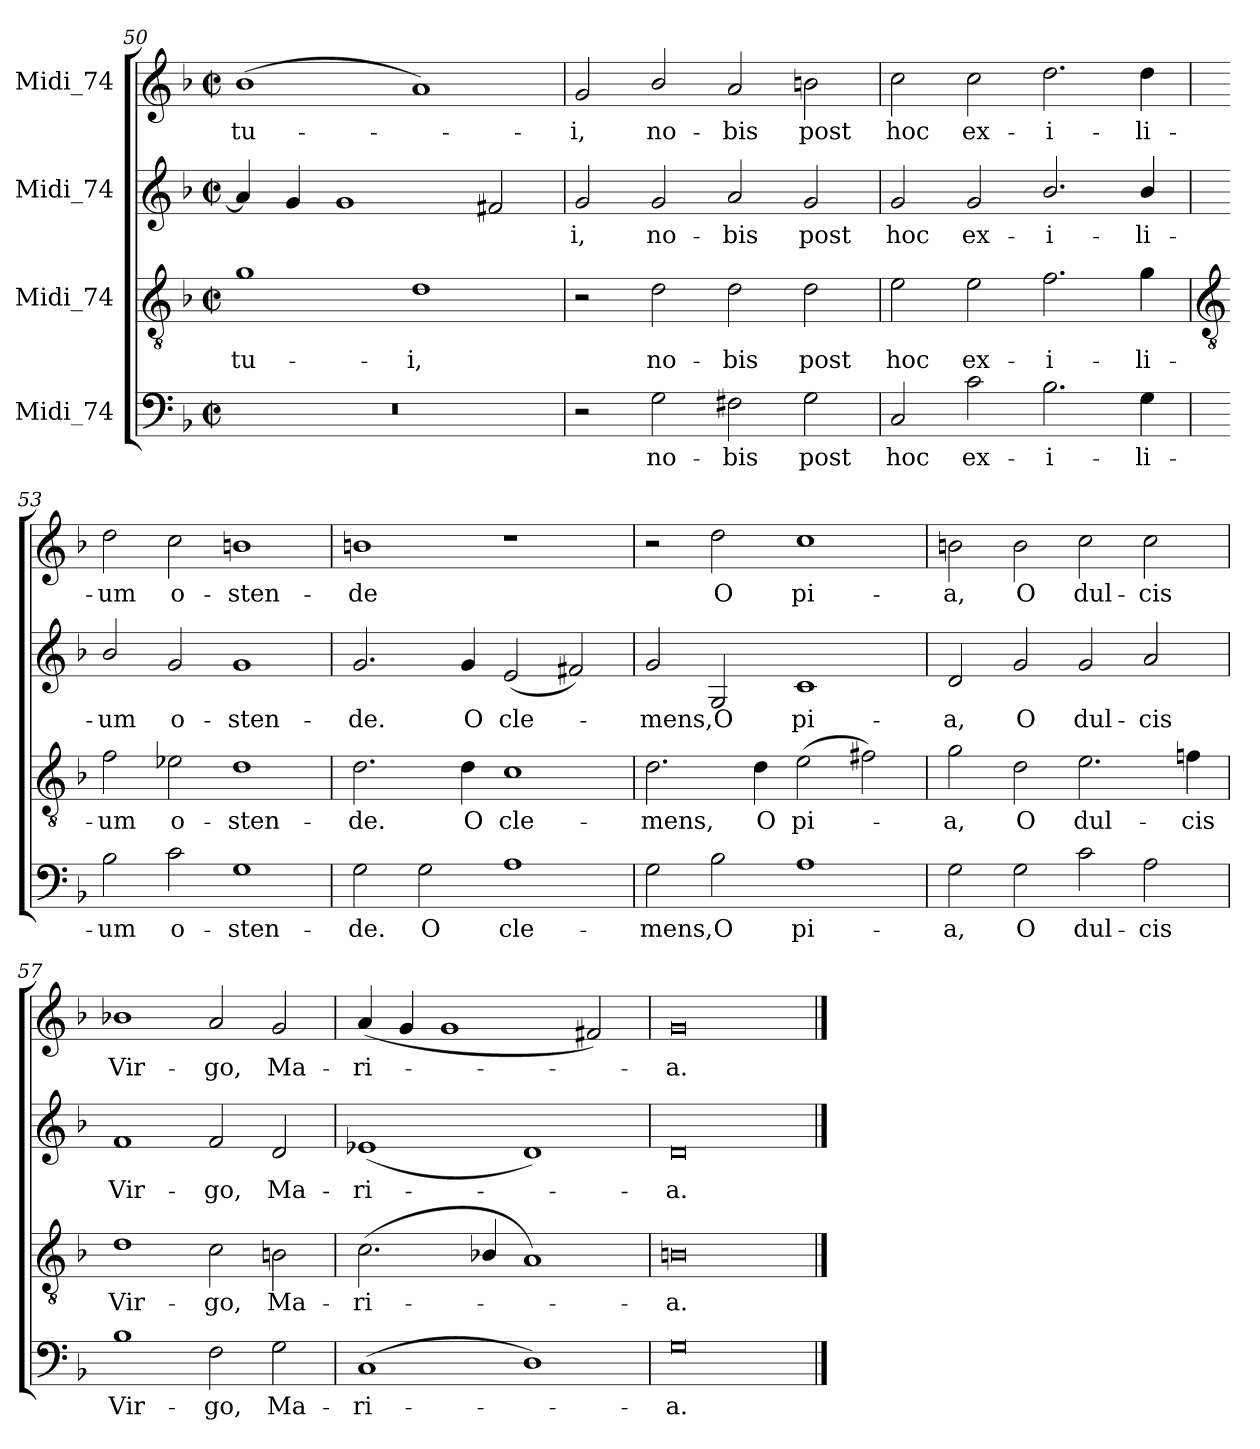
**kern	**text	**kern	**text	**kern	**text	**kern	**text
*part4	*part4	*part3	*part3	*part2	*part2	*part1	*part1
*staff4	*staff4	*staff3	*staff3	*staff2	*staff2	*staff1	*staff1
*I"Midi_74	*	*I"Midi_74	*	*I"Midi_74	*	*I"Midi_74	*
*clefF4	*	*clefGv2	*	*clefG2	*	*clefG2	*
*k[b-]	*	*k[b-]	*	*k[b-]	*	*k[b-]	*
*F:	*	*F:	*	*F:	*	*F:	*
*M4/2	*	*M4/2	*	*M4/2	*	*M4/2	*
*met(c|)	*	*met(c|)	*	*met(c|)	*	*met(c|)	*
=50	=50	=50	=50	=50	=50	=50	=50
!	!	!	!LO:LY:b	!	!	!	!LO:LY:b
0r	.	1g	tu-	4a]	.	(<1b-	tu-
.	.	.	.	4g	.	.	.
.	.	.	.	1g	.	.	.
!	!	!	!LO:LY:b	!	!	!	!
.	.	1d	-i,	.	.	1a)	.
.	.	.	.	2f#X	.	.	.
=51	=51	=51	=51	=51	=51	=51	=51
!	!	!	!	!	!LO:LY:b	!	!LO:LY:b
2r	.	2r	.	2g	i,	2g	i,
!	!LO:LY:b	!	!LO:LY:b	!	!LO:LY:b	!	!LO:LY:b
2G	no-	2d	no-	2g	no-	2b-/	no-
!	!LO:LY:b	!	!LO:LY:b	!	!LO:LY:b	!	!LO:LY:b
2F#X	-bis	2d	-bis	2a	-bis	2a	-bis
!	!LO:LY:b	!	!LO:LY:b	!	!LO:LY:b	!	!LO:LY:b
2G	post	2d	post	2g	post	2bn	post
=52	=52	=52	=52	=52	=52	=52	=52
!	!LO:LY:b	!	!LO:LY:b	!	!LO:LY:b	!	!LO:LY:b
2C	hoc	2e	hoc	2g	hoc	2cc	hoc
!	!LO:LY:b	!	!LO:LY:b	!	!LO:LY:b	!	!LO:LY:b
2c	ex-	2e	ex-	2g	ex-	2cc	ex-
!	!LO:LY:b	!	!LO:LY:b	!	!LO:LY:b	!	!LO:LY:b
2.B-	-i-	2.f	-i-	2.b-/	-i-	2.dd	-i-
!	!LO:LY:b	!	!LO:LY:b	!	!LO:LY:b	!	!LO:LY:b
4G	-li-	4g	-li-	4b-/	-li-	4dd	-li-
!!LO:LB:g=z
=53	=53	=53	=53	=53	=53	=53	=53
*	*	*clefGv2	*	*	*	*	*
!	!LO:LY:b	!	!LO:LY:b	!	!LO:LY:b	!	!LO:LY:b
2B-	-um	2f	-um	2b-/	-um	2dd	-um
!	!LO:LY:b	!	!LO:LY:b	!	!LO:LY:b	!	!LO:LY:b
2c	o-	2e-X	o-	2g	o-	2cc	o-
!	!LO:LY:b	!	!LO:LY:b	!	!LO:LY:b	!	!LO:LY:b
1G	-sten-	1d	-sten-	1g	-sten-	1bn	-sten-
=54	=54	=54	=54	=54	=54	=54	=54
!	!LO:LY:b	!	!LO:LY:b	!	!LO:LY:b	!	!LO:LY:b
2G	-de.	2.d	-de.	2.g	-de.	1b	-de
!	!LO:LY:b	!	!	!	!	!	!
2G	O	.	.	.	.	.	.
!	!	!	!LO:LY:b	!	!LO:LY:b	!	!
.	.	4d	O	4g	O	.	.
!	!LO:LY:b	!	!LO:LY:b	!	!LO:LY:b	!	!
1A	cle-	1c	cle-	(<2e	cle-	1r	.
.	.	.	.	2f#X)	.	.	.
=55	=55	=55	=55	=55	=55	=55	=55
!	!LO:LY:b	!	!LO:LY:b	!	!LO:LY:b	!	!
2G	-mens,	2.d	-mens,	2g	mens,	2r	.
!	!LO:LY:b	!	!	!	!LO:LY:b	!	!LO:LY:b
2B-	O	.	.	2G	O	2dd	O
!	!	!	!LO:LY:b	!	!	!	!
.	.	4d	O	.	.	.	.
!	!LO:LY:b	!	!LO:LY:b	!	!LO:LY:b	!	!LO:LY:b
1A	pi-	(>2e	pi-	1c	pi-	1cc	pi-
.	.	2f#X)	.	.	.	.	.
=56	=56	=56	=56	=56	=56	=56	=56
!	!LO:LY:b	!	!LO:LY:b	!	!LO:LY:b	!	!LO:LY:b
2G	-a,	2g	a,	2d	-a,	2bn	-a,
!	!LO:LY:b	!	!LO:LY:b	!	!LO:LY:b	!	!LO:LY:b
2G	O	2d	O	2g	O	2b	O
!	!LO:LY:b	!	!LO:LY:b	!	!LO:LY:b	!	!LO:LY:b
2c	dul-	2.e	dul-	2g	dul-	2cc	dul-
!	!LO:LY:b	!	!	!	!LO:LY:b	!	!LO:LY:b
2A	-cis	.	.	2a	-cis	2cc	-cis
!	!	!	!LO:LY:b	!	!	!	!
.	.	4fn	-cis	.	.	.	.
=57	=57	=57	=57	=57	=57	=57	=57
!	!LO:LY:b	!	!LO:LY:b	!	!LO:LY:b	!	!LO:LY:b
1B-	Vir-	1d	Vir-	1f	Vir-	1b-X	Vir-
!	!LO:LY:b	!	!LO:LY:b	!	!LO:LY:b	!	!LO:LY:b
2F	-go,	2c	-go,	2f	-go,	2a	-go,
!	!LO:LY:b	!	!LO:LY:b	!	!LO:LY:b	!	!LO:LY:b
2G	Ma-	2Bn	Ma-	2d	Ma-	2g	Ma-
=58	=58	=58	=58	=58	=58	=58	=58
!	!LO:LY:b	!	!LO:LY:b	!	!LO:LY:b	!	!LO:LY:b
(<1C	-ri-	(<2.c	-ri-	(<1e-X	-ri-	(<4a	-ri-
.	.	.	.	.	.	4g	.
.	.	.	.	.	.	1g	.
.	.	4B-X/	.	.	.	.	.
1D)	.	1A)	.	1d)	.	.	.
.	.	.	.	.	.	2f#X)	.
=59	=59	=59	=59	=59	=59	=59	=59
!	!LO:LY:b	!	!LO:LY:b	!	!LO:LY:b	!	!LO:LY:b
0G	a.	0Bn	a.	0d	a.	0g	a.
==	==	==	==	==	==	==	==
*-	*-	*-	*-	*-	*-	*-	*-
